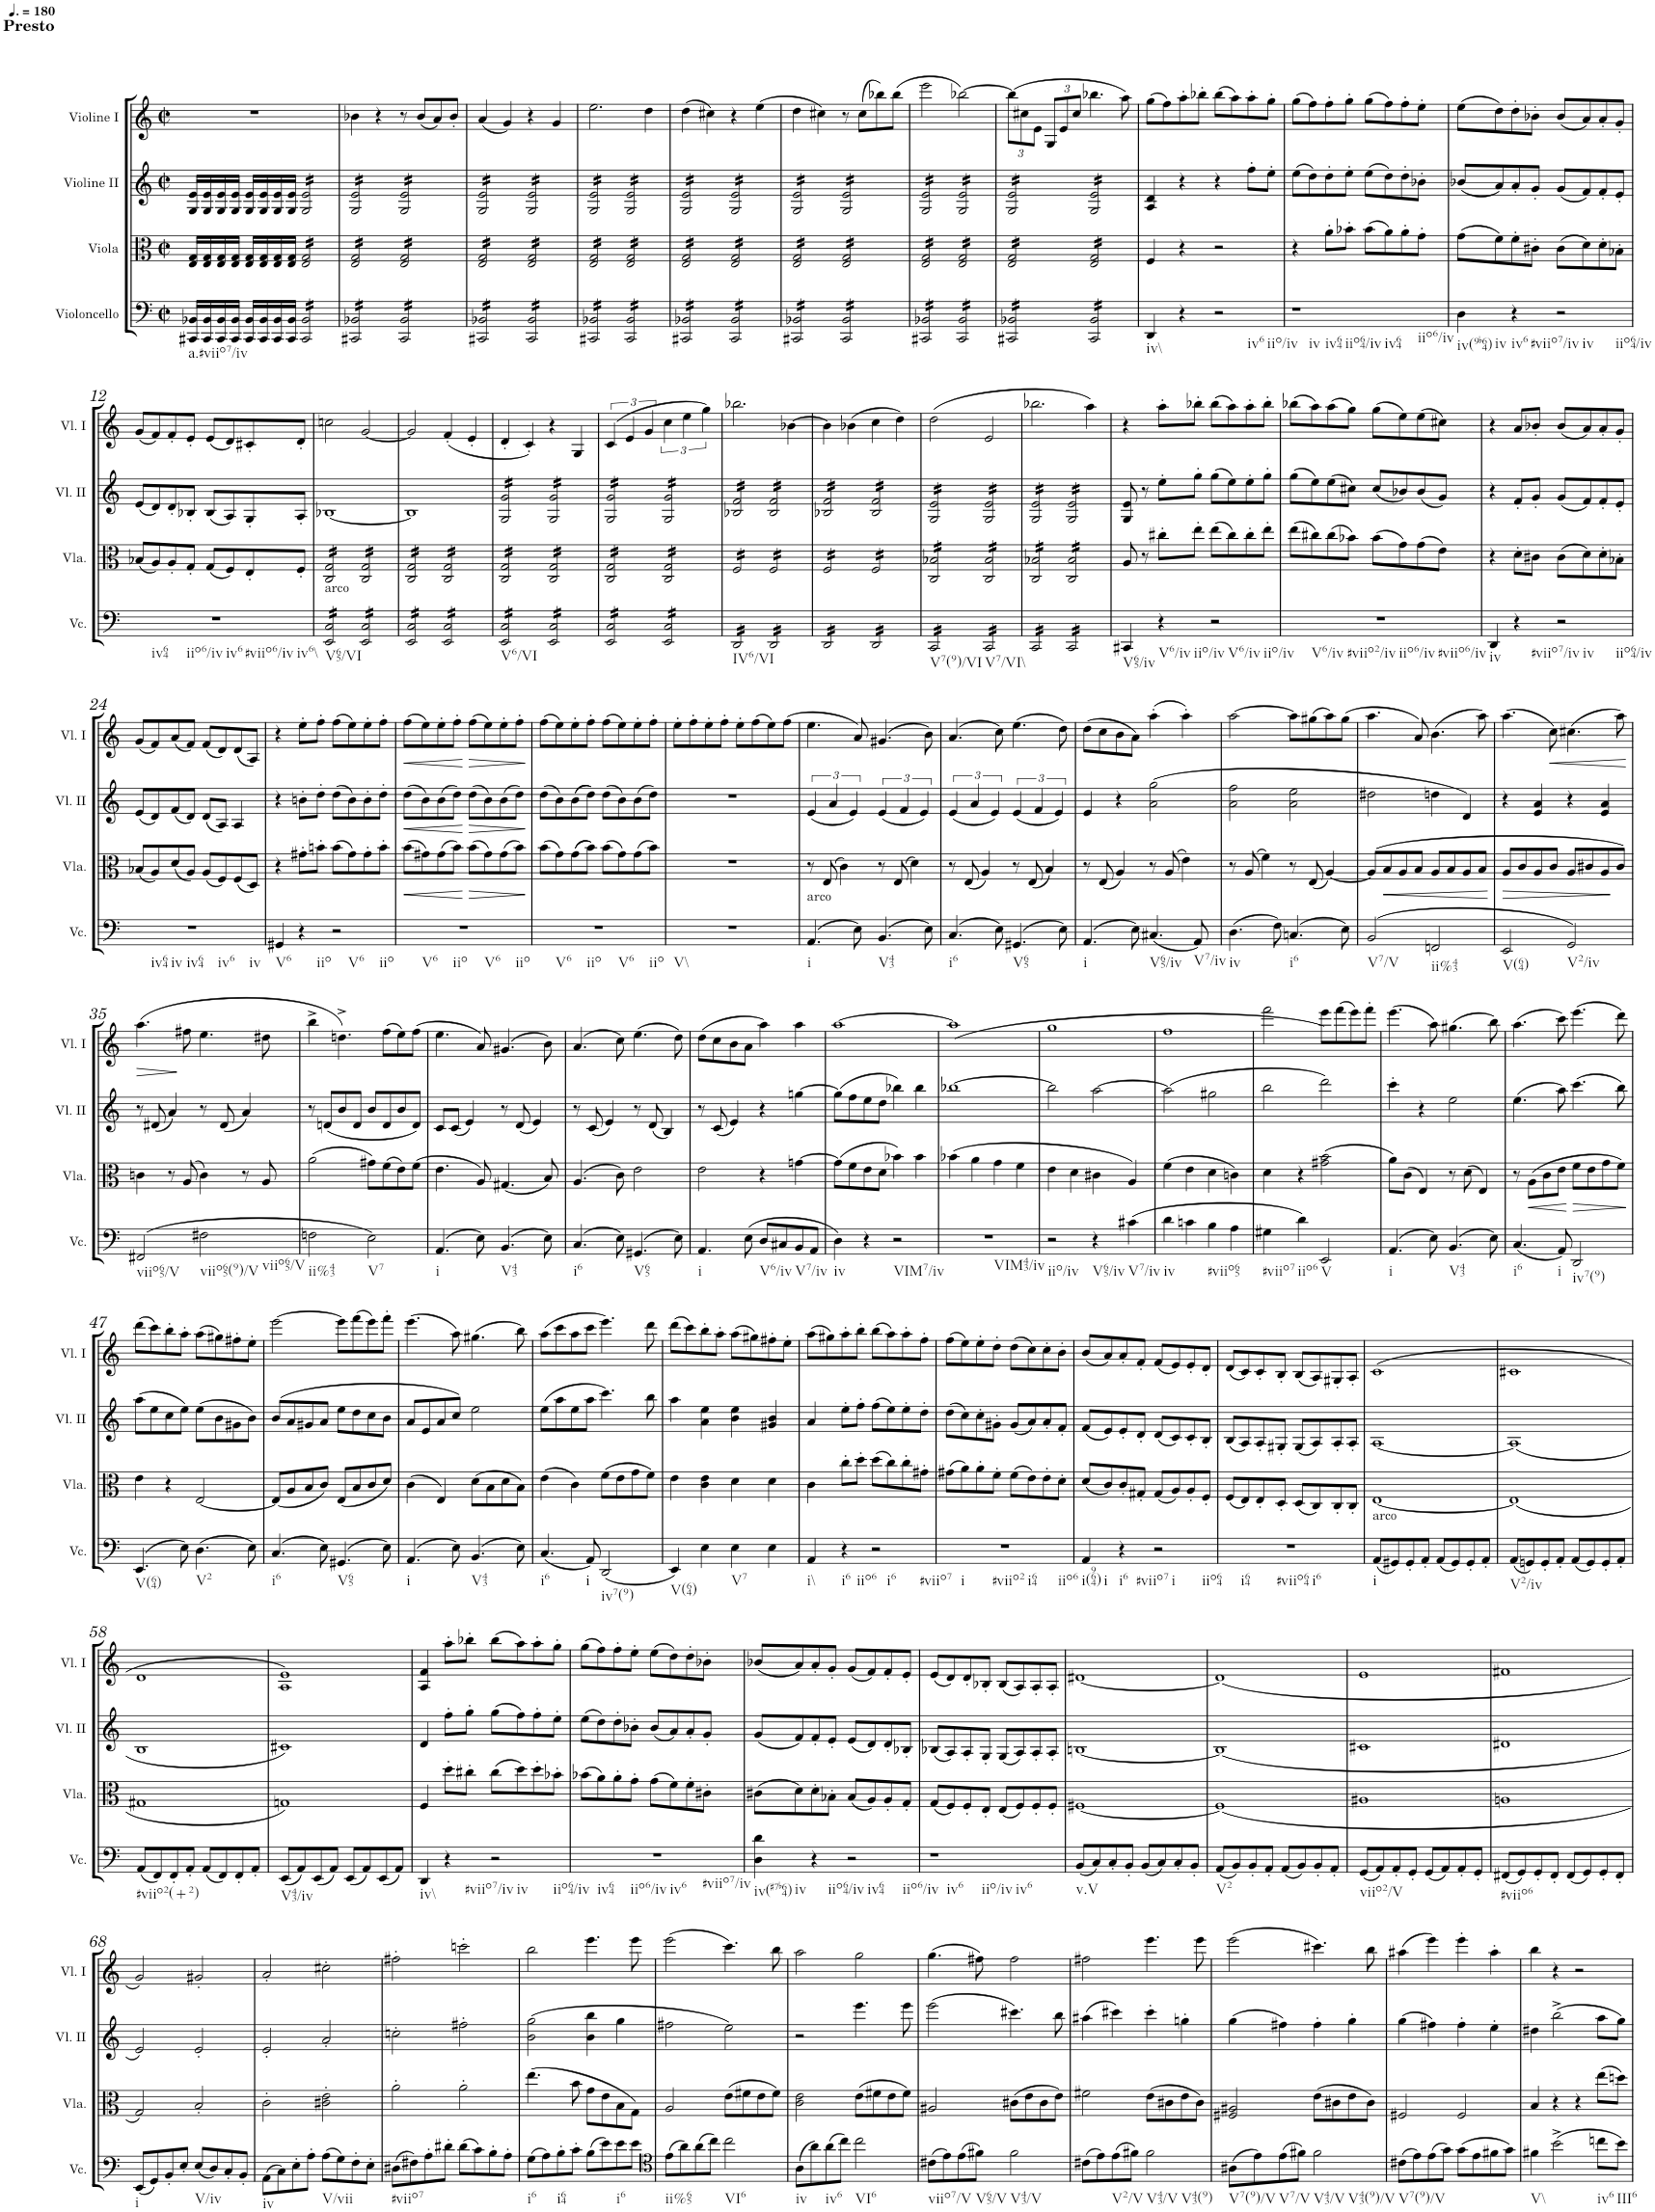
**kern	**kern	**dynam	**kern	**dynam	**kern	**dynam
*part4	*part3	*part3	*part2	*part2	*part1	*part1
*staff4	*staff3	*staff3	*staff2	*staff2	*staff1	*staff1
*I"Violoncello	*I"Viola	*	*I"Violine II	*	*I"Violine I	*
*I'Vc.	*I'Vla.	*	*I'Vl. II	*	*I'Vl. I	*
*clefF4	*clefC3	*	*clefG2	*	*clefG2	*
*k[]	*k[]	*	*k[]	*	*k[]	*
*M2/2	*M2/2	*	*M2/2	*	*M2/2	*
*met(c|)	*met(c|)	*	*met(c|)	*	*met(c|)	*
*MM270	*MM270	*	*MM270	*	*MM270	*
=1	=1	=1	=1	=1	=1	=1
!	!	!	!	!	!LO:TX:a:B:t=Presto	!
!LO:TX:b:t=a.#viio7/iv	!	!	!	!	!	!
16CC#X/ 16BB-X/LL	16E/ 16G/LL	.	16G/ 16e/LL	.	1r	.
16CC#/ 16BB-/	16E/ 16G/	.	16G/ 16e/	.	.	.
16CC#/ 16BB-/	16E/ 16G/	.	16G/ 16e/	.	.	.
16CC#/ 16BB-/JJ	16E/ 16G/JJ	.	16G/ 16e/JJ	.	.	.
16CC#/ 16BB-/LL	16E/ 16G/LL	.	16G/ 16e/LL	.	.	.
16CC#/ 16BB-/	16E/ 16G/	.	16G/ 16e/	.	.	.
16CC#/ 16BB-/	16E/ 16G/	.	16G/ 16e/	.	.	.
16CC#/ 16BB-/JJ	16E/ 16G/JJ	.	16G/ 16e/JJ	.	.	.
*tremolo	*	*	*	*	*	*
*	*tremolo	*	*	*	*	*
*	*	*	*tremolo	*	*	*
16CC#/ 16BB-/LL	16E/ 16G/LL	.	16G/ 16e/LL	.	.	.
16CC#/ 16BB-/	16E/ 16G/	.	16G/ 16e/	.	.	.
16CC#/ 16BB-/	16E/ 16G/	.	16G/ 16e/	.	.	.
16CC#/ 16BB-/	16E/ 16G/	.	16G/ 16e/	.	.	.
16CC#/ 16BB-/	16E/ 16G/	.	16G/ 16e/	.	.	.
16CC#/ 16BB-/	16E/ 16G/	.	16G/ 16e/	.	.	.
16CC#/ 16BB-/	16E/ 16G/	.	16G/ 16e/	.	.	.
16CC#/ 16BB-/JJ	16E/ 16G/JJ	.	16G/ 16e/JJ	.	.	.
=2	=2	=2	=2	=2	=2	=2
16CC#X/ 16BB-X/LL	16E/ 16G/LL	.	16G/ 16e/LL	.	4b-X\	.
16CC#X/ 16BB-X/	16E/ 16G/	.	16G/ 16e/	.	.	.
16CC#X/ 16BB-X/	16E/ 16G/	.	16G/ 16e/	.	.	.
16CC#X/ 16BB-X/	16E/ 16G/	.	16G/ 16e/	.	.	.
16CC#X/ 16BB-X/	16E/ 16G/	.	16G/ 16e/	.	4r	.
16CC#X/ 16BB-X/	16E/ 16G/	.	16G/ 16e/	.	.	.
16CC#X/ 16BB-X/	16E/ 16G/	.	16G/ 16e/	.	.	.
16CC#X/ 16BB-X/JJ	16E/ 16G/JJ	.	16G/ 16e/JJ	.	.	.
16CC#/ 16BB-/LL	16E/ 16G/LL	.	16G/ 16e/LL	.	8r	.
16CC#/ 16BB-/	16E/ 16G/	.	16G/ 16e/	.	.	.
16CC#/ 16BB-/	16E/ 16G/	.	16G/ 16e/	.	(<8b-/L	.
16CC#/ 16BB-/	16E/ 16G/	.	16G/ 16e/	.	.	.
16CC#/ 16BB-/	16E/ 16G/	.	16G/ 16e/	.	8a/)	.
16CC#/ 16BB-/	16E/ 16G/	.	16G/ 16e/	.	.	.
16CC#/ 16BB-/	16E/ 16G/	.	16G/ 16e/	.	8b-'/J	.
16CC#/ 16BB-/JJ	16E/ 16G/JJ	.	16G/ 16e/JJ	.	.	.
=3	=3	=3	=3	=3	=3	=3
16CC#X/ 16BB-X/LL	16E/ 16G/LL	.	16G/ 16e/LL	.	(<4a/	.
16CC#X/ 16BB-X/	16E/ 16G/	.	16G/ 16e/	.	.	.
16CC#X/ 16BB-X/	16E/ 16G/	.	16G/ 16e/	.	.	.
16CC#X/ 16BB-X/	16E/ 16G/	.	16G/ 16e/	.	.	.
16CC#X/ 16BB-X/	16E/ 16G/	.	16G/ 16e/	.	4g/)	.
16CC#X/ 16BB-X/	16E/ 16G/	.	16G/ 16e/	.	.	.
16CC#X/ 16BB-X/	16E/ 16G/	.	16G/ 16e/	.	.	.
16CC#X/ 16BB-X/JJ	16E/ 16G/JJ	.	16G/ 16e/JJ	.	.	.
16CC#/ 16BB-/LL	16E/ 16G/LL	.	16G/ 16e/LL	.	4r	.
16CC#/ 16BB-/	16E/ 16G/	.	16G/ 16e/	.	.	.
16CC#/ 16BB-/	16E/ 16G/	.	16G/ 16e/	.	.	.
16CC#/ 16BB-/	16E/ 16G/	.	16G/ 16e/	.	.	.
16CC#/ 16BB-/	16E/ 16G/	.	16G/ 16e/	.	4g/	.
16CC#/ 16BB-/	16E/ 16G/	.	16G/ 16e/	.	.	.
16CC#/ 16BB-/	16E/ 16G/	.	16G/ 16e/	.	.	.
16CC#/ 16BB-/JJ	16E/ 16G/JJ	.	16G/ 16e/JJ	.	.	.
=4	=4	=4	=4	=4	=4	=4
16CC#X/ 16BB-X/LL	16E/ 16G/LL	.	16G/ 16e/LL	.	2.ee\	.
16CC#X/ 16BB-X/	16E/ 16G/	.	16G/ 16e/	.	.	.
16CC#X/ 16BB-X/	16E/ 16G/	.	16G/ 16e/	.	.	.
16CC#X/ 16BB-X/	16E/ 16G/	.	16G/ 16e/	.	.	.
16CC#X/ 16BB-X/	16E/ 16G/	.	16G/ 16e/	.	.	.
16CC#X/ 16BB-X/	16E/ 16G/	.	16G/ 16e/	.	.	.
16CC#X/ 16BB-X/	16E/ 16G/	.	16G/ 16e/	.	.	.
16CC#X/ 16BB-X/JJ	16E/ 16G/JJ	.	16G/ 16e/JJ	.	.	.
16CC#/ 16BB-/LL	16E/ 16G/LL	.	16G/ 16e/LL	.	.	.
16CC#/ 16BB-/	16E/ 16G/	.	16G/ 16e/	.	.	.
16CC#/ 16BB-/	16E/ 16G/	.	16G/ 16e/	.	.	.
16CC#/ 16BB-/	16E/ 16G/	.	16G/ 16e/	.	.	.
16CC#/ 16BB-/	16E/ 16G/	.	16G/ 16e/	.	4dd\	.
16CC#/ 16BB-/	16E/ 16G/	.	16G/ 16e/	.	.	.
16CC#/ 16BB-/	16E/ 16G/	.	16G/ 16e/	.	.	.
16CC#/ 16BB-/JJ	16E/ 16G/JJ	.	16G/ 16e/JJ	.	.	.
=5	=5	=5	=5	=5	=5	=5
16CC#X/ 16BB-X/LL	16E/ 16G/LL	.	16G/ 16e/LL	.	(>4dd\	.
16CC#X/ 16BB-X/	16E/ 16G/	.	16G/ 16e/	.	.	.
16CC#X/ 16BB-X/	16E/ 16G/	.	16G/ 16e/	.	.	.
16CC#X/ 16BB-X/	16E/ 16G/	.	16G/ 16e/	.	.	.
16CC#X/ 16BB-X/	16E/ 16G/	.	16G/ 16e/	.	4cc#X\)	.
16CC#X/ 16BB-X/	16E/ 16G/	.	16G/ 16e/	.	.	.
16CC#X/ 16BB-X/	16E/ 16G/	.	16G/ 16e/	.	.	.
16CC#X/ 16BB-X/JJ	16E/ 16G/JJ	.	16G/ 16e/JJ	.	.	.
16CC#/ 16BB-/LL	16E/ 16G/LL	.	16G/ 16e/LL	.	4r	.
16CC#/ 16BB-/	16E/ 16G/	.	16G/ 16e/	.	.	.
16CC#/ 16BB-/	16E/ 16G/	.	16G/ 16e/	.	.	.
16CC#/ 16BB-/	16E/ 16G/	.	16G/ 16e/	.	.	.
16CC#/ 16BB-/	16E/ 16G/	.	16G/ 16e/	.	(>4ee\	.
16CC#/ 16BB-/	16E/ 16G/	.	16G/ 16e/	.	.	.
16CC#/ 16BB-/	16E/ 16G/	.	16G/ 16e/	.	.	.
16CC#/ 16BB-/JJ	16E/ 16G/JJ	.	16G/ 16e/JJ	.	.	.
=6	=6	=6	=6	=6	=6	=6
16CC#X/ 16BB-X/LL	16E/ 16G/LL	.	16G/ 16e/LL	.	4dd\	.
16CC#X/ 16BB-X/	16E/ 16G/	.	16G/ 16e/	.	.	.
16CC#X/ 16BB-X/	16E/ 16G/	.	16G/ 16e/	.	.	.
16CC#X/ 16BB-X/	16E/ 16G/	.	16G/ 16e/	.	.	.
16CC#X/ 16BB-X/	16E/ 16G/	.	16G/ 16e/	.	4cc#X\)	.
16CC#X/ 16BB-X/	16E/ 16G/	.	16G/ 16e/	.	.	.
16CC#X/ 16BB-X/	16E/ 16G/	.	16G/ 16e/	.	.	.
16CC#X/ 16BB-X/JJ	16E/ 16G/JJ	.	16G/ 16e/JJ	.	.	.
16CC#/ 16BB-/LL	16E/ 16G/LL	.	16G/ 16e/LL	.	8r	.
16CC#/ 16BB-/	16E/ 16G/	.	16G/ 16e/	.	.	.
16CC#/ 16BB-/	16E/ 16G/	.	16G/ 16e/	.	(>8cc#\L	.
16CC#/ 16BB-/	16E/ 16G/	.	16G/ 16e/	.	.	.
16CC#/ 16BB-/	16E/ 16G/	.	16G/ 16e/	.	8bb-X\)	.
16CC#/ 16BB-/	16E/ 16G/	.	16G/ 16e/	.	.	.
16CC#/ 16BB-/	16E/ 16G/	.	16G/ 16e/	.	(>8bb-\J	.
16CC#/ 16BB-/JJ	16E/ 16G/JJ	.	16G/ 16e/JJ	.	.	.
=7	=7	=7	=7	=7	=7	=7
16CC#X/ 16BB-X/LL	16E/ 16G/LL	.	16G/ 16e/LL	.	2eee\	.
16CC#X/ 16BB-X/	16E/ 16G/	.	16G/ 16e/	.	.	.
16CC#X/ 16BB-X/	16E/ 16G/	.	16G/ 16e/	.	.	.
16CC#X/ 16BB-X/	16E/ 16G/	.	16G/ 16e/	.	.	.
16CC#X/ 16BB-X/	16E/ 16G/	.	16G/ 16e/	.	.	.
16CC#X/ 16BB-X/	16E/ 16G/	.	16G/ 16e/	.	.	.
16CC#X/ 16BB-X/	16E/ 16G/	.	16G/ 16e/	.	.	.
16CC#X/ 16BB-X/JJ	16E/ 16G/JJ	.	16G/ 16e/JJ	.	.	.
16CC#/ 16BB-/LL	16E/ 16G/LL	.	16G/ 16e/LL	.	[2bb-X\)	.
16CC#/ 16BB-/	16E/ 16G/	.	16G/ 16e/	.	.	.
16CC#/ 16BB-/	16E/ 16G/	.	16G/ 16e/	.	.	.
16CC#/ 16BB-/	16E/ 16G/	.	16G/ 16e/	.	.	.
16CC#/ 16BB-/	16E/ 16G/	.	16G/ 16e/	.	.	.
16CC#/ 16BB-/	16E/ 16G/	.	16G/ 16e/	.	.	.
16CC#/ 16BB-/	16E/ 16G/	.	16G/ 16e/	.	.	.
16CC#/ 16BB-/JJ	16E/ 16G/JJ	.	16G/ 16e/JJ	.	.	.
=8	=8	=8	=8	=8	=8	=8
*	*	*	*	*	*Xbrackettup	*
16CC#X/ 16BB-X/LL	16E/ 16G/LL	.	16G/ 16e/LL	.	(>12bb-\L]	.
16CC#X/ 16BB-X/	16E/ 16G/	.	16G/ 16e/	.	.	.
.	.	.	.	.	12cc#X\	.
16CC#X/ 16BB-X/	16E/ 16G/	.	16G/ 16e/	.	.	.
.	.	.	.	.	12e\J	.
16CC#X/ 16BB-X/	16E/ 16G/	.	16G/ 16e/	.	.	.
16CC#X/ 16BB-X/	16E/ 16G/	.	16G/ 16e/	.	12G/L	.
16CC#X/ 16BB-X/	16E/ 16G/	.	16G/ 16e/	.	.	.
.	.	.	.	.	12e/	.
16CC#X/ 16BB-X/	16E/ 16G/	.	16G/ 16e/	.	.	.
.	.	.	.	.	12cc#/J	.
16CC#X/ 16BB-X/JJ	16E/ 16G/JJ	.	16G/ 16e/JJ	.	.	.
16CC#/ 16BB-/LL	16E/ 16G/LL	.	16G/ 16e/LL	.	4.bb-X\	.
16CC#/ 16BB-/	16E/ 16G/	.	16G/ 16e/	.	.	.
16CC#/ 16BB-/	16E/ 16G/	.	16G/ 16e/	.	.	.
16CC#/ 16BB-/	16E/ 16G/	.	16G/ 16e/	.	.	.
16CC#/ 16BB-/	16E/ 16G/	.	16G/ 16e/	.	.	.
16CC#/ 16BB-/	16E/ 16G/	.	16G/ 16e/	.	.	.
16CC#/ 16BB-/	16E/ 16G/	.	16G/ 16e/	.	8aa\)	.
16CC#/ 16BB-/JJ	16E/ 16G/JJ	.	16G/ 16e/JJ	.	.	.
*	*	*	*Xtremolo	*	*	*
*	*Xtremolo	*	*	*	*	*
*Xtremolo	*	*	*	*	*	*
=9	=9	=9	=9	=9	=9	=9
!LO:TX:b:t=iv\\	!	!	!	!	!	!
4DD/	4F/	.	4A/ 4d/	.	(>8gg\L	.
.	.	.	.	.	8ff\)	.
4r	4r	.	4r	.	8aa'\	.
.	.	.	.	.	8bb-X'\J	.
!LO:TX:b:t=iv6	!	!	!	!	!	!
!LO:TX:b:t=iio/iv	!	!	!	!	!	!
2r	2r	.	4r	.	(>8bb-\L	.
.	.	.	.	.	8aa\)	.
.	.	.	8ff'\L	.	8aa'\	.
.	.	.	8ee'\J	.	8gg'\J	.
=10	=10	=10	=10	=10	=10	=10
!LO:TX:b:t=iv	!	!	!	!	!	!
!LO:TX:b:t=iv64	!	!	!	!	!	!
!LO:TX:b:t=iio64/iv	!	!	!	!	!	!
!LO:TX:b:t=iv64	!	!	!	!	!	!
!LO:TX:b:t=iio6/iv	!	!	!	!	!	!
1r	4r	.	(>8ee\L	.	(>8gg\L	.
.	.	.	8dd\)	.	8ff\)	.
.	8a'\L	.	8dd'\	.	8ff'\	.
.	8b-X'\J	.	8ee'\J	.	8gg'\J	.
.	(>8b-\L	.	(>8ee\L	.	(>8gg\L	.
.	8a\)	.	8dd\)	.	8ff\)	.
.	8a'\	.	8dd'\	.	8ff'\	.
.	8g'\J	.	8b-X'\J	.	8ee'\J	.
=11	=11	=11	=11	=11	=11	=11
!LO:TX:b:t=iv(9b64)	!	!	!	!	!	!
!LO:TX:b:t=iv	!	!	!	!	!	!
4D\	(>8g\L	.	(<8b-X/L	.	(>8ee\L	.
.	8f\)	.	8a/)	.	8dd\)	.
!LO:TX:b:t=iv6	!	!	!	!	!	!
!LO:TX:b:t=#viio7/iv	!	!	!	!	!	!
4r	8f'\	.	8a'/	.	8dd'\	.
.	8c#X'\J	.	8g'/J	.	8b-X'\J	.
!LO:TX:b:t=iv	!	!	!	!	!	!
!LO:TX:b:t=iio64/iv	!	!	!	!	!	!
2r	(>8c#\L	.	(<8g/L	.	(<8b-/L	.
.	8d\)	.	8f/)	.	8a/)	.
.	8d'\	.	8f'/	.	8a'/	.
.	8B-X'\J	.	8e'/J	.	8g'/J	.
!!LO:LB:g=z
=12	=12	=12	=12	=12	=12	=12
!LO:TX:b:t=iv64	!	!	!	!	!	!
!LO:TX:b:t=iio6/iv	!	!	!	!	!	!
!LO:TX:b:t=iv6	!	!	!	!	!	!
!LO:TX:b:t=#viio6/iv	!	!	!	!	!	!
!LO:TX:b:t=iv6\\	!	!	!	!	!	!
1r	(<8B-X/L	.	(<8e/L	.	(<8g/L	.
.	8A/)	.	8d/)	.	8f/)	.
.	8A'/	.	8d'/	.	8f'/	.
.	8G'/J	.	8B-X'/J	.	8e'/J	.
.	(<8G/L	.	(<8B-/L	.	(<8e/L	.
.	8F/)	.	8A/)	.	8d/)	.
.	8E'/	.	8G'/	.	8c#X'/	.
.	8F'/J	.	8A'/J	.	8d'/J	.
=13	=13	=13	=13	=13	=13	=13
!LO:TX:a:t=arco	!	!	!	!	!	!
!LO:TX:b:t=V65/VI	!	!	!	!	!	!
*tremolo	*	*	*	*	*	*
*	*tremolo	*	*	*	*	*
16EE/ 16C/LL	16C/ 16G/LL	.	[1B-X	.	2ccn\	.
16EE/ 16C/	16C/ 16G/	.	.	.	.	.
16EE/ 16C/	16C/ 16G/	.	.	.	.	.
16EE/ 16C/	16C/ 16G/	.	.	.	.	.
16EE/ 16C/	16C/ 16G/	.	.	.	.	.
16EE/ 16C/	16C/ 16G/	.	.	.	.	.
16EE/ 16C/	16C/ 16G/	.	.	.	.	.
16EE/ 16C/JJ	16C/ 16G/JJ	.	.	.	.	.
16EE/ 16C/LL	16C/ 16G/LL	.	.	.	[2g/	.
16EE/ 16C/	16C/ 16G/	.	.	.	.	.
16EE/ 16C/	16C/ 16G/	.	.	.	.	.
16EE/ 16C/	16C/ 16G/	.	.	.	.	.
16EE/ 16C/	16C/ 16G/	.	.	.	.	.
16EE/ 16C/	16C/ 16G/	.	.	.	.	.
16EE/ 16C/	16C/ 16G/	.	.	.	.	.
16EE/ 16C/JJ	16C/ 16G/JJ	.	.	.	.	.
=14	=14	=14	=14	=14	=14	=14
16EE/ 16C/LL	16C/ 16G/LL	.	1B-]	.	2g/]	.
16EE/ 16C/	16C/ 16G/	.	.	.	.	.
16EE/ 16C/	16C/ 16G/	.	.	.	.	.
16EE/ 16C/	16C/ 16G/	.	.	.	.	.
16EE/ 16C/	16C/ 16G/	.	.	.	.	.
16EE/ 16C/	16C/ 16G/	.	.	.	.	.
16EE/ 16C/	16C/ 16G/	.	.	.	.	.
16EE/ 16C/JJ	16C/ 16G/JJ	.	.	.	.	.
16EE/ 16C/LL	16C/ 16G/LL	.	.	.	(<4f'/	.
16EE/ 16C/	16C/ 16G/	.	.	.	.	.
16EE/ 16C/	16C/ 16G/	.	.	.	.	.
16EE/ 16C/	16C/ 16G/	.	.	.	.	.
16EE/ 16C/	16C/ 16G/	.	.	.	4e'/	.
16EE/ 16C/	16C/ 16G/	.	.	.	.	.
16EE/ 16C/	16C/ 16G/	.	.	.	.	.
16EE/ 16C/JJ	16C/ 16G/JJ	.	.	.	.	.
=15	=15	=15	=15	=15	=15	=15
!LO:TX:b:t=V6/VI	!	!	!	!	!	!
*	*	*	*tremolo	*	*	*
16EE/ 16C/LL	16C/ 16G/LL	.	16G/ 16g/LL	.	4d'/	.
16EE/ 16C/	16C/ 16G/	.	16G/ 16g/	.	.	.
16EE/ 16C/	16C/ 16G/	.	16G/ 16g/	.	.	.
16EE/ 16C/	16C/ 16G/	.	16G/ 16g/	.	.	.
16EE/ 16C/	16C/ 16G/	.	16G/ 16g/	.	4c'/)	.
16EE/ 16C/	16C/ 16G/	.	16G/ 16g/	.	.	.
16EE/ 16C/	16C/ 16G/	.	16G/ 16g/	.	.	.
16EE/ 16C/JJ	16C/ 16G/JJ	.	16G/ 16g/JJ	.	.	.
16EE/ 16C/LL	16C/ 16G/LL	.	16G/ 16g/LL	.	4r	.
16EE/ 16C/	16C/ 16G/	.	16G/ 16g/	.	.	.
16EE/ 16C/	16C/ 16G/	.	16G/ 16g/	.	.	.
16EE/ 16C/	16C/ 16G/	.	16G/ 16g/	.	.	.
16EE/ 16C/	16C/ 16G/	.	16G/ 16g/	.	4G/	.
16EE/ 16C/	16C/ 16G/	.	16G/ 16g/	.	.	.
16EE/ 16C/	16C/ 16G/	.	16G/ 16g/	.	.	.
16EE/ 16C/JJ	16C/ 16G/JJ	.	16G/ 16g/JJ	.	.	.
=16	=16	=16	=16	=16	=16	=16
*	*	*	*	*	*brackettup	*
16EE/ 16C/LL	16C/ 16G/LL	.	16G/ 16g/LL	.	(>6c/	.
16EE/ 16C/	16C/ 16G/	.	16G/ 16g/	.	.	.
16EE/ 16C/	16C/ 16G/	.	16G/ 16g/	.	.	.
.	.	.	.	.	6e/	.
16EE/ 16C/	16C/ 16G/	.	16G/ 16g/	.	.	.
16EE/ 16C/	16C/ 16G/	.	16G/ 16g/	.	.	.
16EE/ 16C/	16C/ 16G/	.	16G/ 16g/	.	.	.
.	.	.	.	.	6g/	.
16EE/ 16C/	16C/ 16G/	.	16G/ 16g/	.	.	.
16EE/ 16C/JJ	16C/ 16G/JJ	.	16G/ 16g/JJ	.	.	.
16EE/ 16C/LL	16C/ 16G/LL	.	16G/ 16g/LL	.	6cc\	.
16EE/ 16C/	16C/ 16G/	.	16G/ 16g/	.	.	.
16EE/ 16C/	16C/ 16G/	.	16G/ 16g/	.	.	.
.	.	.	.	.	6ee\	.
16EE/ 16C/	16C/ 16G/	.	16G/ 16g/	.	.	.
16EE/ 16C/	16C/ 16G/	.	16G/ 16g/	.	.	.
16EE/ 16C/	16C/ 16G/	.	16G/ 16g/	.	.	.
.	.	.	.	.	6gg\)	.
16EE/ 16C/	16C/ 16G/	.	16G/ 16g/	.	.	.
16EE/ 16C/JJ	16C/ 16G/JJ	.	16G/ 16g/JJ	.	.	.
=17	=17	=17	=17	=17	=17	=17
!LO:TX:b:t=IV6/VI	!	!	!	!	!	!
16DD/LL	16F/LL	.	16B-X/ 16f/LL	.	2.bb-X\	.
16DD/	16F/	.	16B-X/ 16f/	.	.	.
16DD/	16F/	.	16B-X/ 16f/	.	.	.
16DD/	16F/	.	16B-X/ 16f/	.	.	.
16DD/	16F/	.	16B-X/ 16f/	.	.	.
16DD/	16F/	.	16B-X/ 16f/	.	.	.
16DD/	16F/	.	16B-X/ 16f/	.	.	.
16DD/JJ	16F/JJ	.	16B-X/ 16f/JJ	.	.	.
16DD/LL	16F/LL	.	16B-/ 16f/LL	.	.	.
16DD/	16F/	.	16B-/ 16f/	.	.	.
16DD/	16F/	.	16B-/ 16f/	.	.	.
16DD/	16F/	.	16B-/ 16f/	.	.	.
16DD/	16F/	.	16B-/ 16f/	.	[4b-X\	.
16DD/	16F/	.	16B-/ 16f/	.	.	.
16DD/	16F/	.	16B-/ 16f/	.	.	.
16DD/JJ	16F/JJ	.	16B-/ 16f/JJ	.	.	.
=18	=18	=18	=18	=18	=18	=18
16DD/LL	16F/LL	.	16B-X/ 16f/LL	.	4b-\]	.
16DD/	16F/	.	16B-X/ 16f/	.	.	.
16DD/	16F/	.	16B-X/ 16f/	.	.	.
16DD/	16F/	.	16B-X/ 16f/	.	.	.
16DD/	16F/	.	16B-X/ 16f/	.	(>4b-X\	.
16DD/	16F/	.	16B-X/ 16f/	.	.	.
16DD/	16F/	.	16B-X/ 16f/	.	.	.
16DD/JJ	16F/JJ	.	16B-X/ 16f/JJ	.	.	.
16DD/LL	16F/LL	.	16B-/ 16f/LL	.	4cc\	.
16DD/	16F/	.	16B-/ 16f/	.	.	.
16DD/	16F/	.	16B-/ 16f/	.	.	.
16DD/	16F/	.	16B-/ 16f/	.	.	.
16DD/	16F/	.	16B-/ 16f/	.	4dd\)	.
16DD/	16F/	.	16B-/ 16f/	.	.	.
16DD/	16F/	.	16B-/ 16f/	.	.	.
16DD/JJ	16F/JJ	.	16B-/ 16f/JJ	.	.	.
=19	=19	=19	=19	=19	=19	=19
!LO:TX:b:t=V7(9)/VI	!	!	!	!	!	!
16CC/LL	16C/ 16B-X/LL	.	16G/ 16e/LL	.	(>2dd\	.
16CC/	16C/ 16B-X/	.	16G/ 16e/	.	.	.
16CC/	16C/ 16B-X/	.	16G/ 16e/	.	.	.
16CC/	16C/ 16B-X/	.	16G/ 16e/	.	.	.
16CC/	16C/ 16B-X/	.	16G/ 16e/	.	.	.
16CC/	16C/ 16B-X/	.	16G/ 16e/	.	.	.
16CC/	16C/ 16B-X/	.	16G/ 16e/	.	.	.
16CC/JJ	16C/ 16B-X/JJ	.	16G/ 16e/JJ	.	.	.
!LO:TX:b:t=V7/VI\\	!	!	!	!	!	!
16CC/LL	16C/ 16B-/LL	.	16G/ 16e/LL	.	2e/	.
16CC/	16C/ 16B-/	.	16G/ 16e/	.	.	.
16CC/	16C/ 16B-/	.	16G/ 16e/	.	.	.
16CC/	16C/ 16B-/	.	16G/ 16e/	.	.	.
16CC/	16C/ 16B-/	.	16G/ 16e/	.	.	.
16CC/	16C/ 16B-/	.	16G/ 16e/	.	.	.
16CC/	16C/ 16B-/	.	16G/ 16e/	.	.	.
16CC/JJ	16C/ 16B-/JJ	.	16G/ 16e/JJ	.	.	.
=20	=20	=20	=20	=20	=20	=20
16CC/LL	16C/ 16B-X/LL	.	16G/ 16e/LL	.	2.bb-X\	.
16CC/	16C/ 16B-X/	.	16G/ 16e/	.	.	.
16CC/	16C/ 16B-X/	.	16G/ 16e/	.	.	.
16CC/	16C/ 16B-X/	.	16G/ 16e/	.	.	.
16CC/	16C/ 16B-X/	.	16G/ 16e/	.	.	.
16CC/	16C/ 16B-X/	.	16G/ 16e/	.	.	.
16CC/	16C/ 16B-X/	.	16G/ 16e/	.	.	.
16CC/JJ	16C/ 16B-X/JJ	.	16G/ 16e/JJ	.	.	.
16CC/LL	16C/ 16B-/LL	.	16G/ 16e/LL	.	.	.
16CC/	16C/ 16B-/	.	16G/ 16e/	.	.	.
16CC/	16C/ 16B-/	.	16G/ 16e/	.	.	.
16CC/	16C/ 16B-/	.	16G/ 16e/	.	.	.
16CC/	16C/ 16B-/	.	16G/ 16e/	.	4aa\)	.
16CC/	16C/ 16B-/	.	16G/ 16e/	.	.	.
16CC/	16C/ 16B-/	.	16G/ 16e/	.	.	.
16CC/JJ	16C/ 16B-/JJ	.	16G/ 16e/JJ	.	.	.
*	*	*	*Xtremolo	*	*	*
*	*Xtremolo	*	*	*	*	*
*Xtremolo	*	*	*	*	*	*
=21	=21	=21	=21	=21	=21	=21
!LO:TX:b:t=V65/iv	!	!	!	!	!	!
4CC#X/	8A/	.	8G/ 8e/	.	4r	.
.	8r	.	8r	.	.	.
!LO:TX:b:t=V6/iv	!	!	!	!	!	!
!LO:TX:b:t=iio/iv	!	!	!	!	!	!
4r	8cc#X'\L	.	8ee'\L	.	8aa'\L	.
.	8ee'\J	.	8gg'\J	.	8bb-X'\J	.
!LO:TX:b:t=V6/iv	!	!	!	!	!	!
!LO:TX:b:t=iio/iv	!	!	!	!	!	!
2r	(>8ee\L	.	(>8gg\L	.	(>8bb-\L	.
.	8cc#\)	.	8ee\)	.	8aa\)	.
.	8cc#'\	.	8ee'\	.	8aa'\	.
.	8ee'\J	.	8gg'\J	.	8bb-'\J	.
=22	=22	=22	=22	=22	=22	=22
!LO:TX:b:t=V6/iv	!	!	!	!	!	!
!LO:TX:b:t=#viio2/iv	!	!	!	!	!	!
!LO:TX:b:t=iio6/iv	!	!	!	!	!	!
!LO:TX:b:t=#viio6/iv	!	!	!	!	!	!
1r	(>8ee\L	.	(>8gg\L	.	(>8bb-X\L	.
.	8cc#X\)	.	8ee\)	.	8aa\)	.
.	(>8cc#\	.	(>8ee\	.	(>8aa\	.
.	8b-X\J)	.	8cc#X\J)	.	8gg\J)	.
.	(>8b-\L	.	(<8cc#/L	.	(>8gg\L	.
.	8g\)	.	8b-X/)	.	8ee\)	.
.	(>8g\	.	(<8b-/	.	(>8ee\	.
.	8e\J)	.	8g/J)	.	8cc#X\J)	.
=23	=23	=23	=23	=23	=23	=23
!LO:TX:b:t=iv	!	!	!	!	!	!
4DD/	4r	.	4r	.	4r	.
!LO:TX:b:t=#viio7/iv	!	!	!	!	!	!
4r	8d'\L	.	8f'/L	.	8a/L	.
.	8c#X\J	.	8g'/J	.	8b-X'/J	.
!LO:TX:b:t=iv	!	!	!	!	!	!
!LO:TX:b:t=iio64/iv	!	!	!	!	!	!
2r	(>8c#\L	.	(<8g/L	.	(<8b-/L	.
.	8d\)	.	8f/)	.	8a/)	.
.	8d'\	.	8f'/	.	8a'/	.
.	8B-X'\J	.	8e'/J	.	8g'/J	.
!!LO:LB:g=z
=24	=24	=24	=24	=24	=24	=24
!LO:TX:b:t=iv64	!	!	!	!	!	!
!LO:TX:b:t=iv	!	!	!	!	!	!
!LO:TX:b:t=iv64	!	!	!	!	!	!
!LO:TX:b:t=iv6	!	!	!	!	!	!
!LO:TX:b:t=iv	!	!	!	!	!	!
1r	(<8B-X/L	.	(<8e/L	.	(<8g/L	.
.	8A/)	.	8d/)	.	8f/)	.
.	(<8d/	.	(<8f/	.	(<8a/	.
.	8A/J)	.	8d/J)	.	8f/J)	.
.	(<8A/L	.	(<8d/L	.	(<8f/L	.
.	8F/)	.	8A/J)	.	8d/)	.
.	(<8F/	.	4A/	.	(<8d/	.
.	8D/J)	.	.	.	8A/J)	.
=25	=25	=25	=25	=25	=25	=25
!LO:TX:b:t=V6	!	!	!	!	!	!
4GG#X/	4r	.	4r	.	4r	.
!LO:TX:b:t=iio	!	!	!	!	!	!
4r	8g#X'\L	.	8bn'\L	.	8ee'\L	.
.	8bn'\J	.	8dd'\J	.	8ff'\J	.
!LO:TX:b:t=V6	!	!	!	!	!	!
!LO:TX:b:t=iio	!	!	!	!	!	!
2r	(>8b\L	.	(>8dd\L	.	(>8ff\L	.
.	8g#\)	.	8b\)	.	8ee\)	.
.	8g#'\	.	8b'\	.	8ee'\	.
.	8b'\J	.	8dd'\J	.	8ff'\J	.
=26	=26	=26	=26	=26	=26	=26
!LO:TX:b:t=V6	!	!	!	!	!	!
!LO:TX:b:t=iio	!	!	!	!	!	!
!LO:TX:b:t=V6	!	!	!	!	!	!
!LO:TX:b:t=iio	!	!	!	!	!	!
!	!	!LO:HP:b	!	!LO:HP:b	!	!LO:HP:b
1r	(>8b\L	<	(>8dd\L	<	(>8ff\L	<
.	8g#X\)	.	8b\)	.	8ee\)	.
.	(>8g#\	.	(>8b\	.	8ee'\	.
.	8b\J)	.	8dd\J)	.	8ff'\J	.
!	!	!LO:HP:n=1:b	!	!LO:HP:n=1:b	!	!LO:HP:n=1:b
.	(>8b\L	[ >	(>8dd\L	[ >	(>8ff\L	[ >
.	8g#\)	.	8b\)	.	8ee\)	.
.	(>8g#\	.	(>8b\	.	8ee'\	.
.	8b\J)	.	8dd\J)	.	8ff'\J	.
.	.	]	.	]	.	]
=27	=27	=27	=27	=27	=27	=27
!LO:TX:b:t=V6	!	!	!	!	!	!
!LO:TX:b:t=iio	!	!	!	!	!	!
!LO:TX:b:t=V6	!	!	!	!	!	!
!LO:TX:b:t=iio	!	!	!	!	!	!
1r	(>8b\L	.	(>8dd\L	.	(>8ff\L	.
.	8g\)	.	8b\)	.	8ee\)	.
.	(>(>8g\	.	(>(>8b\	.	8ee'\	.
.	8b\J))	.	8dd\J))	.	8ff'\J	.
.	(>8b\L	.	(>8dd\L	.	(>8ff\L	.
.	8g\)	.	8b\)	.	8ee\)	.
.	(>8g\	.	(>8b\	.	8ee'\	.
.	8b\J)	.	8dd\J)	.	8ff'\J	.
=28	=28	=28	=28	=28	=28	=28
!LO:TX:b:t=V\\	!	!	!	!	!	!
1r	1r	.	1r	.	8ee'\L	.
.	.	.	.	.	8ff'\	.
.	.	.	.	.	8ee'\	.
.	.	.	.	.	8ff'\J	.
.	.	.	.	.	8ee'\L	.
.	.	.	.	.	(>8ff\	.
.	.	.	.	.	8ee\)	.
.	.	.	.	.	(>8ff\J	.
=29	=29	=29	=29	=29	=29	=29
!LO:TX:a:t=arco	!	!	!	!	!	!
!LO:TX:b:t=i	!	!	!	!	!	!
(>4.AA/	8r	.	(<6e/	.	4.ee\	.
.	(>8E/	.	.	.	.	.
.	.	.	6a/	.	.	.
.	4c\)	.	.	.	.	.
.	.	.	6e/)	.	.	.
8E\)	.	.	.	.	8a/)	.
!LO:TX:b:t=V43	!	!	!	!	!	!
(>4.BB/	8r	.	(<6e/	.	(>4.g#X/	.
.	(>8E/	.	.	.	.	.
.	.	.	6f/	.	.	.
.	4d\)	.	.	.	.	.
.	.	.	6e/)	.	.	.
8E\)	.	.	.	.	8b\)	.
=30	=30	=30	=30	=30	=30	=30
!LO:TX:b:t=i6	!	!	!	!	!	!
(>4.C/	8r	.	(<6e/	.	(>4.a/	.
.	(<8E/	.	.	.	.	.
.	.	.	6a/	.	.	.
.	4A/)	.	.	.	.	.
.	.	.	6e/)	.	.	.
8E\)	.	.	.	.	8cc\)	.
!LO:TX:b:t=V65	!	!	!	!	!	!
(>4.GG#X/	8r	.	(<6e/	.	(>4.ee\	.
.	(<8E/	.	.	.	.	.
.	.	.	6f/	.	.	.
.	4B/)	.	.	.	.	.
.	.	.	6e/)	.	.	.
8E\)	.	.	.	.	8dd\)	.
=31	=31	=31	=31	=31	=31	=31
!LO:TX:b:t=i	!	!	!	!	!	!
(>4.AA/	8r	.	4e/	.	(>8dd\L	.
.	(<8E/	.	.	.	8cc\	.
.	4A/)	.	4r	.	8b\	.
8E\)	.	.	.	.	8a\J)	.
!LO:TX:b:t=V65/iv	!	!	!	!	!	!
(<4.C#X/	8r	.	(>2a\ 2gg\	.	(>4aa'\	.
.	(>8A/	.	.	.	.	.
.	4e\)	.	.	.	4aa'\)	.
!LO:TX:b:t=V7/iv	!	!	!	!	!	!
8AA/)	.	.	.	.	.	.
=32	=32	=32	=32	=32	=32	=32
!LO:TX:b:t=iv	!	!	!	!	!	!
(>4.D\	8r	.	2a\ 2ff\	.	[2aa\	.
.	(>8A/	.	.	.	.	.
.	4f\)	.	.	.	.	.
8F\)	.	.	.	.	.	.
!LO:TX:b:t=i6	!	!	!	!	!	!
(>4.Cn/	8r	.	2a\ 2ee\	.	8aa\L]	.
.	(<8E/	.	.	.	(>8gg#X\	.
.	[4A/)	.	.	.	8aa\)	.
8E\)	.	.	.	.	(>8gg#\J	.
=33	=33	=33	=33	=33	=33	=33
!LO:TX:b:t=V7/V	!	!	!	!	!	!
(>2BB/	(>8A/L]	.	2dd#X\	.	4.aa\	.
!	!	!LO:HP:b	!	!	!	!
.	8B/	<	.	.	.	.
.	8A/	.	.	.	.	.
.	8B/J	.	.	.	8a/)	.
!LO:TX:b:t=ii%43	!	!	!	!	!	!
2FFn/	8A/L	.	4ddn\	.	(>4.b\	.
.	8B/	.	.	.	.	.
.	8A/	.	4d/)	.	.	.
.	8B/J	.	.	.	8aa\)	.
.	.	[	.	.	.	.
=34	=34	=34	=34	=34	=34	=34
!LO:TX:b:t=V(64)	!	!	!	!	!	!
!	!	!LO:HP:b	!	!	!	!
2EE/	8A/L	>	4r	.	(>4.aa\	.
.	8c/	.	.	.	.	.
.	8A/	.	4e/ 4a/	.	.	.
!	!	!	!	!	!	!LO:HP:b
.	8c/J	.	.	.	8cc\)	<
!LO:TX:b:t=V2/iv	!	!	!	!	!	!
2GG/)	8A/L	.	4r	.	(>4.cc#X\	.
.	8c#X/	.	.	.	.	.
.	8A/	.	4e/ 4a/	.	.	.
.	8c#/J)	]	.	.	8aa\)	.
.	.	.	.	.	.	[
!!LO:LB:g=z
=35	=35	=35	=35	=35	=35	=35
!LO:TX:b:t=viio65/V	!	!	!	!	!	!
!	!	!	!	!	!	!LO:HP:b
(>2FF#X/	4cn\	.	8r	.	(>4.aa\	>
.	.	.	(<8d#X/	.	.	.
.	8r	.	4a/)	.	.	.
.	(>8A/	.	.	.	8ff#X\	]
!LO:TX:b:t=viio65(9)/V	!	!	!	!	!	!
!LO:TX:b:t=viio65/V	!	!	!	!	!	!
2F#X\	4c\)	.	8r	.	4.ee\	.
.	.	.	(<8d#/	.	.	.
.	8r	.	4a/)	.	.	.
.	8A/	.	.	.	8dd#X\	.
=36	=36	=36	=36	=36	=36	=36
!LO:TX:b:t=ii%43	!	!	!	!	!	!
2Fn\	(>2a\	.	8r	.	4bb^\	.
.	.	.	(<8dn/L	.	.	.
.	.	.	8b/	.	4.ddn^\)	.
.	.	.	8d/J	.	.	.
!LO:TX:b:t=V7	!	!	!	!	!	!
2E\)	8g#X\L)	.	8b/L	.	.	.
.	(>8f\	.	8d/	.	(>8ff\L	.
.	8e\)	.	8b/	.	8ee\)	.
.	(>8f\J	.	8d/J)	.	(>8ff\J	.
=37	=37	=37	=37	=37	=37	=37
!LO:TX:b:t=i	!	!	!	!	!	!
(>4.AA/	4.e\	.	8c/L	.	4.ee\	.
.	.	.	(<8c/J	.	.	.
.	.	.	4e/)	.	.	.
8E\)	8A/)	.	.	.	8a/)	.
!LO:TX:b:t=V43	!	!	!	!	!	!
(>4.BB/	(<4.G#X/	.	8r	.	(>4.g#X/	.
.	.	.	(<8d/	.	.	.
.	.	.	4e/)	.	.	.
8E\)	8B/)	.	.	.	8b\)	.
=38	=38	=38	=38	=38	=38	=38
!LO:TX:b:t=i6	!	!	!	!	!	!
(>4.C/	(>4.A/	.	8r	.	(>4.a/	.
.	.	.	(<8c/	.	.	.
.	.	.	4e/)	.	.	.
8E\)	8c\)	.	.	.	8cc\)	.
!LO:TX:b:t=V65	!	!	!	!	!	!
(>4.GG#X/	2e\	.	8r	.	(>4.ee\	.
.	.	.	(<8d/	.	.	.
.	.	.	4B/)	.	.	.
8E\)	.	.	.	.	8dd\)	.
=39	=39	=39	=39	=39	=39	=39
!LO:TX:b:t=i	!	!	!	!	!	!
4.AA/	2e\	.	8r	.	(>8dd\L	.
.	.	.	(<8c/	.	8cc\	.
.	.	.	4e/)	.	8b\	.
(>8E\	.	.	.	.	8a\J	.
!LO:TX:b:t=V6/iv	!	!	!	!	!	!
8D/L	4r	.	4r	.	4aa\)	.
8C#X/	.	.	.	.	.	.
!LO:TX:b:t=V7/iv	!	!	!	!	!	!
8BB/	[4gn\	.	[4ggn\	.	4aa\	.
8AA/J	.	.	.	.	.	.
=40	=40	=40	=40	=40	=40	=40
!LO:TX:b:t=iv	!	!	!	!	!	!
4D\)	(>8g\L]	.	(>8gg\L]	.	[1aa	.
.	8f\	.	8ff\	.	.	.
4r	8e\	.	8ee\	.	.	.
.	8d\J	.	8dd\J	.	.	.
!LO:TX:b:t=VIM7/iv	!	!	!	!	!	!
2r	4b-X\)	.	4bb-X\)	.	.	.
.	4b-\	.	4bb-\	.	.	.
=41	=41	=41	=41	=41	=41	=41
!LO:TX:b:t=VIM43/iv	!	!	!	!	!	!
1r	(>4b-X\	.	[1bb-X	.	(>1aa]	.
.	4a\	.	.	.	.	.
.	4g\	.	.	.	.	.
.	4f\	.	.	.	.	.
=42	=42	=42	=42	=42	=42	=42
!LO:TX:b:t=iio/iv	!	!	!	!	!	!
2r	4e\	.	2bb-\]	.	1gg	.
.	4d\	.	.	.	.	.
!LO:TX:b:t=V65/iv	!	!	!	!	!	!
4r	4c#X\	.	[2aa\	.	.	.
!LO:TX:b:t=V7/iv	!	!	!	!	!	!
(>4c#X\	4A/)	.	.	.	.	.
=43	=43	=43	=43	=43	=43	=43
!LO:TX:b:t=iv	!	!	!	!	!	!
4d\	(>4f\	.	(>2aa\]	.	1ff	.
4cn\	4e\	.	.	.	.	.
!LO:TX:b:t=#viio65	!	!	!	!	!	!
4B\	4d\	.	2gg#X\	.	.	.
4A\	4cn\)	.	.	.	.	.
=44	=44	=44	=44	=44	=44	=44
!LO:TX:b:t=#viio7	!	!	!	!	!	!
4G#X\	4d\	.	2bb\	.	2fff\	.
!LO:TX:b:t=iio6	!	!	!	!	!	!
4d\)	4r	.	.	.	.	.
!LO:TX:b:t=V	!	!	!	!	!	!
2EE/	(>2g#X\ 2b\	.	2ddd\)	.	8eee\L)	.
.	.	.	.	.	(>8fff\	.
.	.	.	.	.	8eee\)	.
.	.	.	.	.	8fff'\J	.
=45	=45	=45	=45	=45	=45	=45
!LO:TX:b:t=i	!	!	!	!	!	!
(>4.AA/	8a\L)	.	4ccc'\	.	(>4.eee\	.
.	(>8c\J	.	.	.	.	.
.	4E/)	.	4r	.	.	.
8E\)	.	.	.	.	8aa\)	.
!LO:TX:b:t=V43	!	!	!	!	!	!
(>4.BB/	8r	.	2ee\	.	(>4.gg#X\	.
.	(>8d\	.	.	.	.	.
.	4E/)	.	.	.	.	.
8E\)	.	.	.	.	8bb\)	.
=46	=46	=46	=46	=46	=46	=46
!LO:TX:b:t=i6	!	!	!	!	!	!
(<4.C/	8r	.	(>4.ee\	.	(>4.aa\	.
!	!	!LO:HP:b	!	!	!	!
.	(>8A\L	<	.	.	.	.
.	8c\	.	.	.	.	.
!LO:TX:b:t=i	!	!	!	!	!	!
8AA/)	8e\J	.	8aa\)	.	8ccc\)	.
!LO:TX:b:t=iv7(9)	!	!	!	!	!	!
!	!	!LO:HP:n=1:b	!	!	!	!
2DD/	8f\L	[ >	(>4.ccc\	.	(>4.eee\	.
.	8e\	.	.	.	.	.
.	8g\	.	.	.	.	.
.	8f\J)	.	8bb\)	.	8ddd\)	.
.	.	]	.	.	.	.
!!LO:LB:g=z
=47	=47	=47	=47	=47	=47	=47
!LO:TX:b:t=V(64)	!	!	!	!	!	!
(>4.EE/	4e\	.	(>8aa\L	.	(>8ddd\L	.
.	.	.	8ee\	.	8ccc\)	.
.	4r	.	8cc\	.	8bb'\	.
8E\)	.	.	8ee\J)	.	8aa'\J	.
!LO:TX:b:t=V2	!	!	!	!	!	!
(>4.D\	[2E/	.	(>8ee\L	.	(>8aa\L	.
.	.	.	8b\	.	8gg#X\)	.
.	.	.	8g#X\	.	8ff#X'\	.
8E\)	.	.	8b\J)	.	8ee'\J	.
=48	=48	=48	=48	=48	=48	=48
!LO:TX:b:t=i6	!	!	!	!	!	!
(>4.C/	(<8E/L]	.	(>8b/L	.	[2eee\	.
.	8A/	.	8a/	.	.	.
.	8B/	.	8g#X/	.	.	.
8E\)	8c/J)	.	8a/J	.	.	.
!LO:TX:b:t=V65	!	!	!	!	!	!
(>4.GG#X/	(<8E/L	.	8ee\L	.	8eee\L]	.
.	8B/	.	8dd\	.	(>8fff\	.
.	8c/	.	8cc\	.	8eee\)	.
8E\)	8d/J)	.	8b\J	.	8fff'\J	.
=49	=49	=49	=49	=49	=49	=49
!LO:TX:b:t=i	!	!	!	!	!	!
(>4.AA/	(>4c\	.	8a/L	.	(>4.eee\	.
.	.	.	8e/	.	.	.
.	4E/)	.	8a/	.	.	.
8E\)	.	.	8cc/J)	.	8aa\)	.
!LO:TX:b:t=V43	!	!	!	!	!	!
(>4.BB/	(>8d\L	.	2ee\	.	(>4.gg#X\	.
.	8B\	.	.	.	.	.
.	8d\	.	.	.	.	.
8E\)	8B\J)	.	.	.	8bb\)	.
=50	=50	=50	=50	=50	=50	=50
!LO:TX:b:t=i6	!	!	!	!	!	!
(<4.C/	(>4e\	.	(>8ee\L	.	(>8aa\L	.
.	.	.	8aa\	.	8ccc\	.
.	4c\)	.	8ee\	.	8aa\	.
!LO:TX:b:t=i	!	!	!	!	!	!
8AA/)	.	.	8aa\J	.	8ccc\J	.
!LO:TX:b:t=iv7(9)	!	!	!	!	!	!
(<2DD/	(>8f\L	.	4.ccc\)	.	4.eee\)	.
.	8e\	.	.	.	.	.
.	8g\	.	.	.	.	.
.	8f\J)	.	8bb\	.	8ddd\	.
=51	=51	=51	=51	=51	=51	=51
!LO:TX:b:t=V(64)	!	!	!	!	!	!
4EE/)	4e\	.	4aa\	.	(>8ddd\L	.
.	.	.	.	.	8ccc\)	.
4E\	4c\ 4e\	.	4a\ 4ee\	.	8bb'\	.
.	.	.	.	.	8aa'\J	.
!LO:TX:b:t=V7	!	!	!	!	!	!
4E\	4d\	.	4b\ 4ee\	.	(>8aa\L	.
.	.	.	.	.	8gg#X\)	.
4E\	4d\	.	4g#X/ 4b/	.	8ff#X'\	.
.	.	.	.	.	8ee'\J	.
=52	=52	=52	=52	=52	=52	=52
!LO:TX:b:t=i\\	!	!	!	!	!	!
4AA/	4c\	.	4a/	.	(>8aa\L	.
.	.	.	.	.	8gg#X\)	.
!LO:TX:b:t=i6	!	!	!	!	!	!
!LO:TX:b:t=iio6	!	!	!	!	!	!
4r	8cc'\L	.	8ee'\L	.	8aa'\	.
.	8dd'\J	.	8ff'\J	.	8bb'\J	.
!LO:TX:b:t=i6	!	!	!	!	!	!
!LO:TX:b:t=#viio7	!	!	!	!	!	!
2r	(>8dd\L	.	(>8ff\L	.	(>8bb\L	.
.	8cc\)	.	8ee\)	.	8aa\)	.
.	8cc'\	.	8ee'\	.	8aa'\	.
.	8g#X'\J	.	8dd'\J	.	8ff'\J	.
=53	=53	=53	=53	=53	=53	=53
!LO:TX:b:t=i	!	!	!	!	!	!
!LO:TX:b:t=#viio2	!	!	!	!	!	!
!LO:TX:b:t=i64	!	!	!	!	!	!
!LO:TX:b:t=iio6	!	!	!	!	!	!
1r	(>8g#X\L	.	(>8dd\L	.	(>8ff\L	.
.	8a\)	.	8cc\)	.	8ee\)	.
.	8a'\	.	8cc'\	.	8ee'\	.
.	8f'\J	.	8g#X'\J	.	8dd'\J	.
.	(>8f\L	.	(<8g#/L	.	(>8dd\L	.
.	8e\)	.	8a/)	.	8cc\)	.
.	8e'\	.	8a'/	.	8cc'\	.
.	8d'\J	.	8f'/J	.	8b'\J	.
=54	=54	=54	=54	=54	=54	=54
!LO:TX:b:t=i(964)	!	!	!	!	!	!
!LO:TX:b:t=i	!	!	!	!	!	!
4AA/	(<8d/L	.	(<8f/L	.	(<8b/L	.
.	8c/)	.	8e/)	.	8a/)	.
!LO:TX:b:t=i6	!	!	!	!	!	!
!LO:TX:b:t=#viio7	!	!	!	!	!	!
4r	8c'/	.	8e'/	.	8a'/	.
.	8G#X'/J	.	8d'/J	.	8f'/J	.
!LO:TX:b:t=i	!	!	!	!	!	!
!LO:TX:b:t=iio64	!	!	!	!	!	!
2r	(<8G#/L	.	(<8d/L	.	(<8f/L	.
.	8A/)	.	8c/)	.	8e/)	.
.	8A'/	.	8c'/	.	8e'/	.
.	8F'/J	.	8B'/J	.	8d'/J	.
=55	=55	=55	=55	=55	=55	=55
!LO:TX:b:t=i64	!	!	!	!	!	!
!LO:TX:b:t=#viio64	!	!	!	!	!	!
!LO:TX:b:t=i6	!	!	!	!	!	!
1r	(<8F/L	.	(<8B/L	.	(<8d/L	.
.	8E/)	.	8A/)	.	8c/)	.
.	8E'/	.	8A'/	.	8c'/	.
.	8D'/J	.	8G#X'/J	.	8B'/J	.
.	(<8D/L	.	(<8G#/L	.	(<8B/L	.
.	8C/)	.	8A/)	.	8A/)	.
.	8C'/	.	8A'/	.	8G#X'/	.
.	8C'/J	.	8A'/J	.	8A'/J	.
=56	=56	=56	=56	=56	=56	=56
!LO:TX:a:t=arco	!	!	!	!	!	!
!LO:TX:b:t=i	!	!	!	!	!	!
(<8AA/L	[1E	.	[1A	.	(>1c	.
8GG#X/)	.	.	.	.	.	.
8GG#'/	.	.	.	.	.	.
8AA'/J	.	.	.	.	.	.
(<8AA/L	.	.	.	.	.	.
8GG#/)	.	.	.	.	.	.
8GG#'/	.	.	.	.	.	.
8AA'/J	.	.	.	.	.	.
=57	=57	=57	=57	=57	=57	=57
!LO:TX:b:t=V2/iv	!	!	!	!	!	!
(<8AA/L	(<1E]	.	(<1A]	.	1c#X	.
8GGn/)	.	.	.	.	.	.
8GG'/	.	.	.	.	.	.
8AA'/J	.	.	.	.	.	.
(<8AA/L	.	.	.	.	.	.
8GG/)	.	.	.	.	.	.
8GG'/	.	.	.	.	.	.
8AA'/J	.	.	.	.	.	.
!!LO:LB:g=z
=58	=58	=58	=58	=58	=58	=58
!LO:TX:b:t=#viio2(+2)	!	!	!	!	!	!
(<8AA/L	1G#X	.	1B	.	1d	.
8FF/)	.	.	.	.	.	.
8FF'/	.	.	.	.	.	.
8AA'/J	.	.	.	.	.	.
(<8AA/L	.	.	.	.	.	.
8FF/)	.	.	.	.	.	.
8FF'/	.	.	.	.	.	.
8AA'/J	.	.	.	.	.	.
=59	=59	=59	=59	=59	=59	=59
!LO:TX:b:t=V43/iv	!	!	!	!	!	!
(<8EE/L	1Gn)	.	1c#X)	.	1A 1e)	.
8AA/)	.	.	.	.	.	.
(<8EE/	.	.	.	.	.	.
8AA/J)	.	.	.	.	.	.
(<8EE/L	.	.	.	.	.	.
8AA/)	.	.	.	.	.	.
(<8EE/	.	.	.	.	.	.
8AA/J)	.	.	.	.	.	.
=60	=60	=60	=60	=60	=60	=60
!LO:TX:b:t=iv\\	!	!	!	!	!	!
4DD/	4F/	.	4d/	.	4A/ 4f/	.
!LO:TX:b:t=#viio7/iv	!	!	!	!	!	!
4r	8dd'\L	.	8ff'\L	.	8aa'\L	.
.	8cc#X'\J	.	8gg'\J	.	8bb-X'\J	.
!LO:TX:b:t=iv	!	!	!	!	!	!
!LO:TX:b:t=iio64/iv	!	!	!	!	!	!
2r	(>8cc#\L	.	(>8gg\L	.	(>8bb-\L	.
.	8dd\)	.	8ff\)	.	8aa\)	.
.	8dd'\	.	8ff'\	.	8aa'\	.
.	8b-X'\J	.	8ee'\J	.	8gg'\J	.
=61	=61	=61	=61	=61	=61	=61
!LO:TX:b:t=iv64	!	!	!	!	!	!
!LO:TX:b:t=iio6/iv	!	!	!	!	!	!
!LO:TX:b:t=iv6	!	!	!	!	!	!
!LO:TX:b:t=#viio7/iv	!	!	!	!	!	!
1r	(>8b-X\L	.	(>8ee\L	.	(>8gg\L	.
.	8a\)	.	8dd\)	.	8ff\)	.
.	8a'\	.	8dd'\	.	8ff'\	.
.	8g'\J	.	8b-X'\J	.	8ee'\J	.
.	(>8g\L	.	(<8b-/L	.	(>8ee\L	.
.	8f\)	.	8a/)	.	8dd\)	.
.	8f'\	.	8a'/	.	8dd'\	.
.	8c#X'\J	.	8g'/J	.	8b-X'\J	.
=62	=62	=62	=62	=62	=62	=62
!LO:TX:b:t=iv(#7b64)	!	!	!	!	!	!
!LO:TX:b:t=iv	!	!	!	!	!	!
4D\ 4d\	(>8c#X\L	.	(<8g/L	.	(<8b-X/L	.
.	8d\)	.	8f/)	.	8a/)	.
!LO:TX:b:t=iio64/iv	!	!	!	!	!	!
4r	8d'\	.	8f'/	.	8a'/	.
.	8B-X'\J	.	8e'/J	.	8g'/J	.
!LO:TX:b:t=iv64	!	!	!	!	!	!
!LO:TX:b:t=iio6/iv	!	!	!	!	!	!
2r	(<8B-/L	.	(<8e/L	.	(<8g/L	.
.	8A/)	.	8d/)	.	8f/)	.
.	8A'/	.	8d'/	.	8f'/	.
.	8G'/J	.	8B-X'/J	.	8e'/J	.
=63	=63	=63	=63	=63	=63	=63
!LO:TX:b:t=iv6	!	!	!	!	!	!
!LO:TX:b:t=iio/iv	!	!	!	!	!	!
!LO:TX:b:t=iv6	!	!	!	!	!	!
1r	(<8G/L	.	(<8B-X/L	.	(<8e/L	.
.	8F/)	.	8A/)	.	8d/)	.
.	8F'/	.	8A'/	.	8d'/	.
.	8E'/J	.	8G'/J	.	8B-X'/J	.
.	(<8E/L	.	(<8G/L	.	(<8B-/L	.
.	8F/)	.	8A/)	.	8A/)	.
.	8F'/	.	8A'/	.	8A'/	.
.	8F'/J	.	8A'/J	.	8A'/J	.
=64	=64	=64	=64	=64	=64	=64
!LO:TX:b:t=v.V	!	!	!	!	!	!
(<8BB/L	[1F#X	.	[1Bn	.	[1d#X	.
8C/)	.	.	.	.	.	.
8C'/	.	.	.	.	.	.
8BB'/J	.	.	.	.	.	.
(<8BB/L	.	.	.	.	.	.
8C/)	.	.	.	.	.	.
8C'/	.	.	.	.	.	.
8BB'/J	.	.	.	.	.	.
=65	=65	=65	=65	=65	=65	=65
!LO:TX:b:t=V2	!	!	!	!	!	!
(<8AA/L	(<1F#]	.	(<1B]	.	(<1d#]	.
8BB/)	.	.	.	.	.	.
8BB'/	.	.	.	.	.	.
8AA'/J	.	.	.	.	.	.
(<8AA/L	.	.	.	.	.	.
8BB/)	.	.	.	.	.	.
8BB'/	.	.	.	.	.	.
8AA'/J	.	.	.	.	.	.
=66	=66	=66	=66	=66	=66	=66
!LO:TX:b:t=viio2/V	!	!	!	!	!	!
(<8GG/L	1A#X	.	1c#X	.	1e	.
8AA/)	.	.	.	.	.	.
8AA'/	.	.	.	.	.	.
8GG'/J	.	.	.	.	.	.
(<8GG/L	.	.	.	.	.	.
8AA/)	.	.	.	.	.	.
8AA'/	.	.	.	.	.	.
8GG'/J	.	.	.	.	.	.
=67	=67	=67	=67	=67	=67	=67
!LO:TX:b:t=#viio6	!	!	!	!	!	!
(<8FF#X/L	1An	.	1d#X	.	1f#X	.
8GG/)	.	.	.	.	.	.
8GG'/	.	.	.	.	.	.
8FF#'/J	.	.	.	.	.	.
(<8FF#/L	.	.	.	.	.	.
8GG/)	.	.	.	.	.	.
8GG'/	.	.	.	.	.	.
8FF#'/J	.	.	.	.	.	.
!!LO:LB:g=z
=68	=68	=68	=68	=68	=68	=68
!LO:TX:b:t=i	!	!	!	!	!	!
(<8EE/L	2G/)	.	2e/)	.	2g/)	.
8GG/)	.	.	.	.	.	.
8BB'/	.	.	.	.	.	.
8E'/J	.	.	.	.	.	.
!LO:TX:b:t=V/iv	!	!	!	!	!	!
(<8E/L	2B'/	.	2e'/	.	2g#X'/	.
8D/)	.	.	.	.	.	.
8C'/	.	.	.	.	.	.
8BB'/J	.	.	.	.	.	.
=69	=69	=69	=69	=69	=69	=69
!LO:TX:b:t=iv	!	!	!	!	!	!
(>8AA\L	2c'\	.	2e'/	.	2a'/	.
8C\)	.	.	.	.	.	.
8E'\	.	.	.	.	.	.
8A'\J	.	.	.	.	.	.
!LO:TX:b:t=V/vii	!	!	!	!	!	!
(>8A\L	2c#X\' 2e\'	.	2a'/	.	2cc#X'\	.
8G\)	.	.	.	.	.	.
8F'\	.	.	.	.	.	.
8E'\J	.	.	.	.	.	.
=70	=70	=70	=70	=70	=70	=70
!LO:TX:b:t=#viio7	!	!	!	!	!	!
(>8D#X\L	2a'\	.	2ccn'\	.	2ff#X'\	.
8F#X\)	.	.	.	.	.	.
8A'\	.	.	.	.	.	.
8d#X'\J	.	.	.	.	.	.
(>8d#\L	2a'\	.	2ff#X'\	.	2cccn'\	.
8c\)	.	.	.	.	.	.
8B'\	.	.	.	.	.	.
8A'\J	.	.	.	.	.	.
=71	=71	=71	=71	=71	=71	=71
!LO:TX:b:t=i6	!	!	!	!	!	!
(>8G\L	(>4.ee\	.	(>2b\ 2gg\	.	2bb\	.
8A\)	.	.	.	.	.	.
!LO:TX:b:t=i64	!	!	!	!	!	!
8B'\	.	.	.	.	.	.
8c'\J	8b\	.	.	.	.	.
(>8B\L	8g\L	.	4b\ 4bb\	.	4.eee\	.
8e\)	8e\	.	.	.	.	.
!LO:TX:b:t=i6	!	!	!	!	!	!
8e\	8B\	.	4gg\	.	.	.
8e\J	8G\J)	.	.	.	8eee\	.
=72	=72	=72	=72	=72	=72	=72
*clefC4	*	*	*	*	*	*
!LO:TX:b:t=ii%65	!	!	!	!	!	!
(>8e\L	2A/	.	2ff#X\	.	(>2eee\	.
8a\)	.	.	.	.	.	.
(>8a\	.	.	.	.	.	.
8cc\J)	.	.	.	.	.	.
!LO:TX:b:t=VI6	!	!	!	!	!	!
2cc\	(>8e\L	.	2ee\)	.	4.ccc\)	.
.	8f#X\	.	.	.	.	.
.	8e\	.	.	.	.	.
.	8f#\J)	.	.	.	8bb\	.
=73	=73	=73	=73	=73	=73	=73
!LO:TX:b:t=iv	!	!	!	!	!	!
(>8A\L	2c\ 2e\	.	2r	.	2aa\	.
8a\)	.	.	.	.	.	.
!LO:TX:b:t=iv6	!	!	!	!	!	!
(>8a\	.	.	.	.	.	.
8cc\J)	.	.	.	.	.	.
!LO:TX:b:t=VI6	!	!	!	!	!	!
2cc\	(>8e\L	.	4.eee\	.	2gg\	.
.	8f#X\	.	.	.	.	.
.	8e\	.	.	.	.	.
.	8f#\J)	.	8eee\	.	.	.
=74	=74	=74	=74	=74	=74	=74
!LO:TX:b:t=viio7/V	!	!	!	!	!	!
(>8c#X\L	2A#X/	.	(>2eee\	.	(>4.gg\	.
8e\)	.	.	.	.	.	.
(>8e\	.	.	.	.	.	.
!LO:TX:b:t=V65/V	!	!	!	!	!	!
8f#X\J)	.	.	.	.	8ff#X\)	.
!LO:TX:b:t=V43/V	!	!	!	!	!	!
2f#\	(>8c#X\L	.	4.ccc#X\)	.	2ff#\	.
.	8e\	.	.	.	.	.
.	8c#\	.	.	.	.	.
.	8e\J)	.	8bb\	.	.	.
=75	=75	=75	=75	=75	=75	=75
(>8c#X\L	2f#X\	.	(>4aa#X\	.	2ff#X\	.
8e\)	.	.	.	.	.	.
!LO:TX:b:t=V2/V	!	!	!	!	!	!
(>8e\	.	.	4ccc#X\)	.	.	.
8f#X\J)	.	.	.	.	.	.
!LO:TX:b:t=V43/V	!	!	!	!	!	!
!LO:TX:b:t=V43(9)	!	!	!	!	!	!
2f#\	(>8e\L	.	4ccc#'\	.	4.eee\	.
.	8c#X\	.	.	.	.	.
.	8e\	.	4ggn'\	.	.	.
.	8c#\J)	.	.	.	8eee\	.
=76	=76	=76	=76	=76	=76	=76
!LO:TX:b:t=V7(9)/V	!	!	!	!	!	!
(>8A#X\L	2F#X/ 2A#X/	.	(>4gg\	.	(>2eee\	.
8e\)	.	.	.	.	.	.
!LO:TX:b:t=V7/V	!	!	!	!	!	!
(>8e\	.	.	4ff#X\)	.	.	.
8f#X\J)	.	.	.	.	.	.
!LO:TX:b:t=V43/V	!	!	!	!	!	!
!LO:TX:b:t=V43(9)/V	!	!	!	!	!	!
2f#\	(>8e\L	.	4ff#'\	.	4.ccc#X\)	.
.	8c#X\	.	.	.	.	.
.	8e\	.	4gg'\	.	.	.
.	8c#\J)	.	.	.	8bb\	.
=77	=77	=77	=77	=77	=77	=77
!LO:TX:b:t=V7(9)/V	!	!	!	!	!	!
(>8c#X\L	2F#X/	.	(>4gg\	.	(>4aa#X\	.
8e\)	.	.	.	.	.	.
(>8e\	.	.	4ff#X\)	.	4eee\)	.
8g\J)	.	.	.	.	.	.
(>8g\L	2F#/	.	4ff#'\	.	4eee'\	.
8e\	.	.	.	.	.	.
8f#X\	.	.	4ee'\	.	4aa#'\	.
8g\J)	.	.	.	.	.	.
=78	=78	=78	=78	=78	=78	=78
!LO:TX:b:t=V\\	!	!	!	!	!	!
4f#X\	4B/	.	4dd#X\	.	4bb\	.
(>2b^\	4r	.	(>2bb^\	.	4r	.
.	4r	.	.	.	2r	.
!LO:TX:b:t=iv6	!	!	!	!	!	!
8ccn\L	(>8ee\L	.	8aa\L	.	.	.
!LO:TX:b:t=III6	!	!	!	!	!	!
8b\J)	8ddn\J)	.	8gg\J)	.	.	.
=	=	=	=	=	=	=
*-	*-	*-	*-	*-	*-	*-
